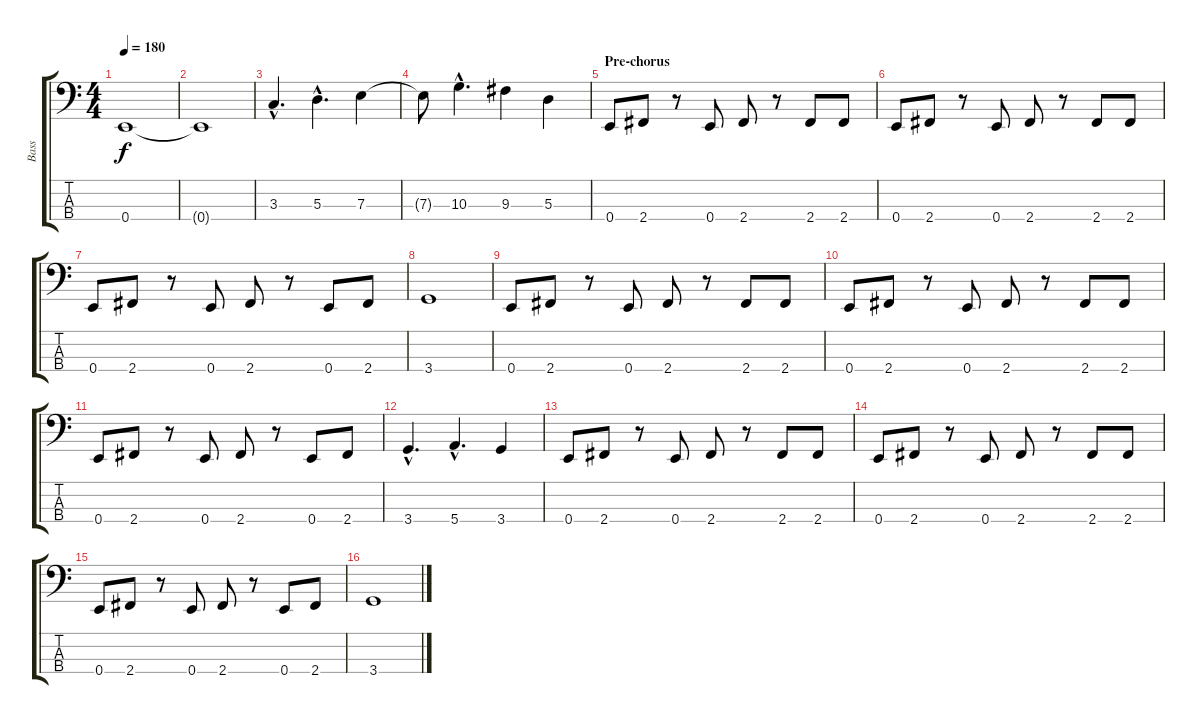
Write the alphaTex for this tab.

\track ("Bass" "Bass") {instrument electricbassfinger}
\staff {score tabs}
\tuning (G2 D2 A1 E1) {hide}
\ts (4 4)
\tempo 180
\clef f4
\ks c
0.4.1{dy f} |
0.4{t}.1 |
3.3{hac}.4{d} 5.3{hac}.4{d} 7.3.4 |
7.3{t}.8 10.3{hac}.4{d} 9.3.4 5.3.4 |
\section ("" "Pre-chorus")
0.4.8 2.4.8 r.8 0.4.8 2.4.8 r.8 2.4.8 2.4.8 |
0.4.8 2.4.8 r.8 0.4.8 2.4.8 r.8 2.4.8 2.4.8 |
0.4.8 2.4.8 r.8 0.4.8 2.4.8 r.8 0.4.8 2.4.8 |
3.4.1 |
0.4.8 2.4.8 r.8 0.4.8 2.4.8 r.8 2.4.8 2.4.8 |
0.4.8 2.4.8 r.8 0.4.8 2.4.8 r.8 2.4.8 2.4.8 |
0.4.8 2.4.8 r.8 0.4.8 2.4.8 r.8 0.4.8 2.4.8 |
3.4{hac}.4{d} 5.4{hac}.4{d} 3.4.4 |
0.4.8 2.4.8 r.8 0.4.8 2.4.8 r.8 2.4.8 2.4.8 |
0.4.8 2.4.8 r.8 0.4.8 2.4.8 r.8 2.4.8 2.4.8 |
0.4.8 2.4.8 r.8 0.4.8 2.4.8 r.8 0.4.8 2.4.8 |
3.4.1
